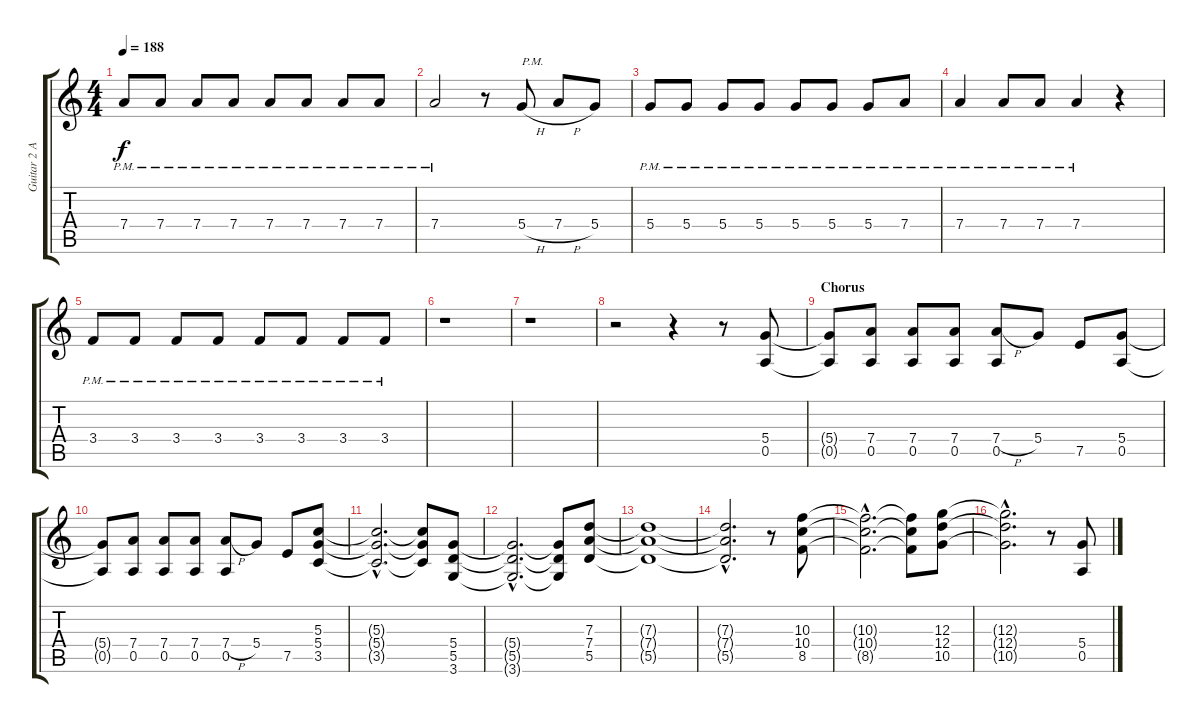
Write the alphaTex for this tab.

\track ("Guitar 2 Adrian Smith" "Guitar 2 A") {instrument distortionguitar}
\staff {score tabs}
\tuning (E4 B3 G3 D3 A2 E2) {hide}
\ts (4 4)
\tempo 188
\clef g2
\ks c
7.4{pm}.8{dy f} 7.4{pm}.8 7.4{pm}.8 7.4{pm}.8 7.4{pm}.8 7.4{pm}.8 7.4{pm}.8 7.4{pm}.8 |
7.4{pm}.2 r.8 5.4{h}.8{txt "P.M."} 7.4{h}.8 5.4.8 |
5.4{pm}.8 5.4{pm}.8 5.4{pm}.8 5.4{pm}.8 5.4{pm}.8 5.4{pm}.8 5.4{pm}.8 7.4{pm}.8 |
7.4{pm}.4 7.4{pm}.8 7.4{pm}.8 7.4{pm}.4 r.4 |
3.4{pm}.8 3.4{pm}.8 3.4{pm}.8 3.4{pm}.8 3.4{pm}.8 3.4{pm}.8 3.4{pm}.8 3.4{pm}.8 |
r.1 |
r.1 |
r.2 r.4 r.8 (5.4 0.5).8 |
\section ("" "Chorus")
(5.4{t} 0.5{t}).8 (7.4 0.5).8 (7.4 0.5).8 (7.4 0.5).8 (7.4{h} 0.5).8 5.4.8 7.5.8 (5.4 0.5).8 |
(5.4{t} 0.5{t}).8 (7.4 0.5).8 (7.4 0.5).8 (7.4 0.5).8 (7.4{h} 0.5).8 5.4.8 7.5.8 (5.3 5.4 3.5).8 |
(5.3{hac t} 5.4{hac t} 3.5{hac t}).2{d} (5.3{t} 5.4{t} 3.5{t}).8 (5.4 5.5 3.6).8 |
(5.4{hac t} 5.5{hac t} 3.6{hac t}).2{d} (5.4{t} 5.5{t} 3.6{t}).8 (7.3 7.4 5.5).8 |
(7.3{t} 7.4{t} 5.5{t}).1 |
(7.3{hac t} 7.4{hac t} 5.5{hac t}).2{d} r.8 (10.3 10.4 8.5).8 |
(10.3{hac t} 10.4{hac t} 8.5{hac t}).2{d} (10.3{t} 10.4{t} 8.5{t}).8 (12.3 12.4 10.5).8 |
(12.3{hac t} 12.4{hac t} 10.5{hac t}).2{d} r.8 (5.4 0.5).8
